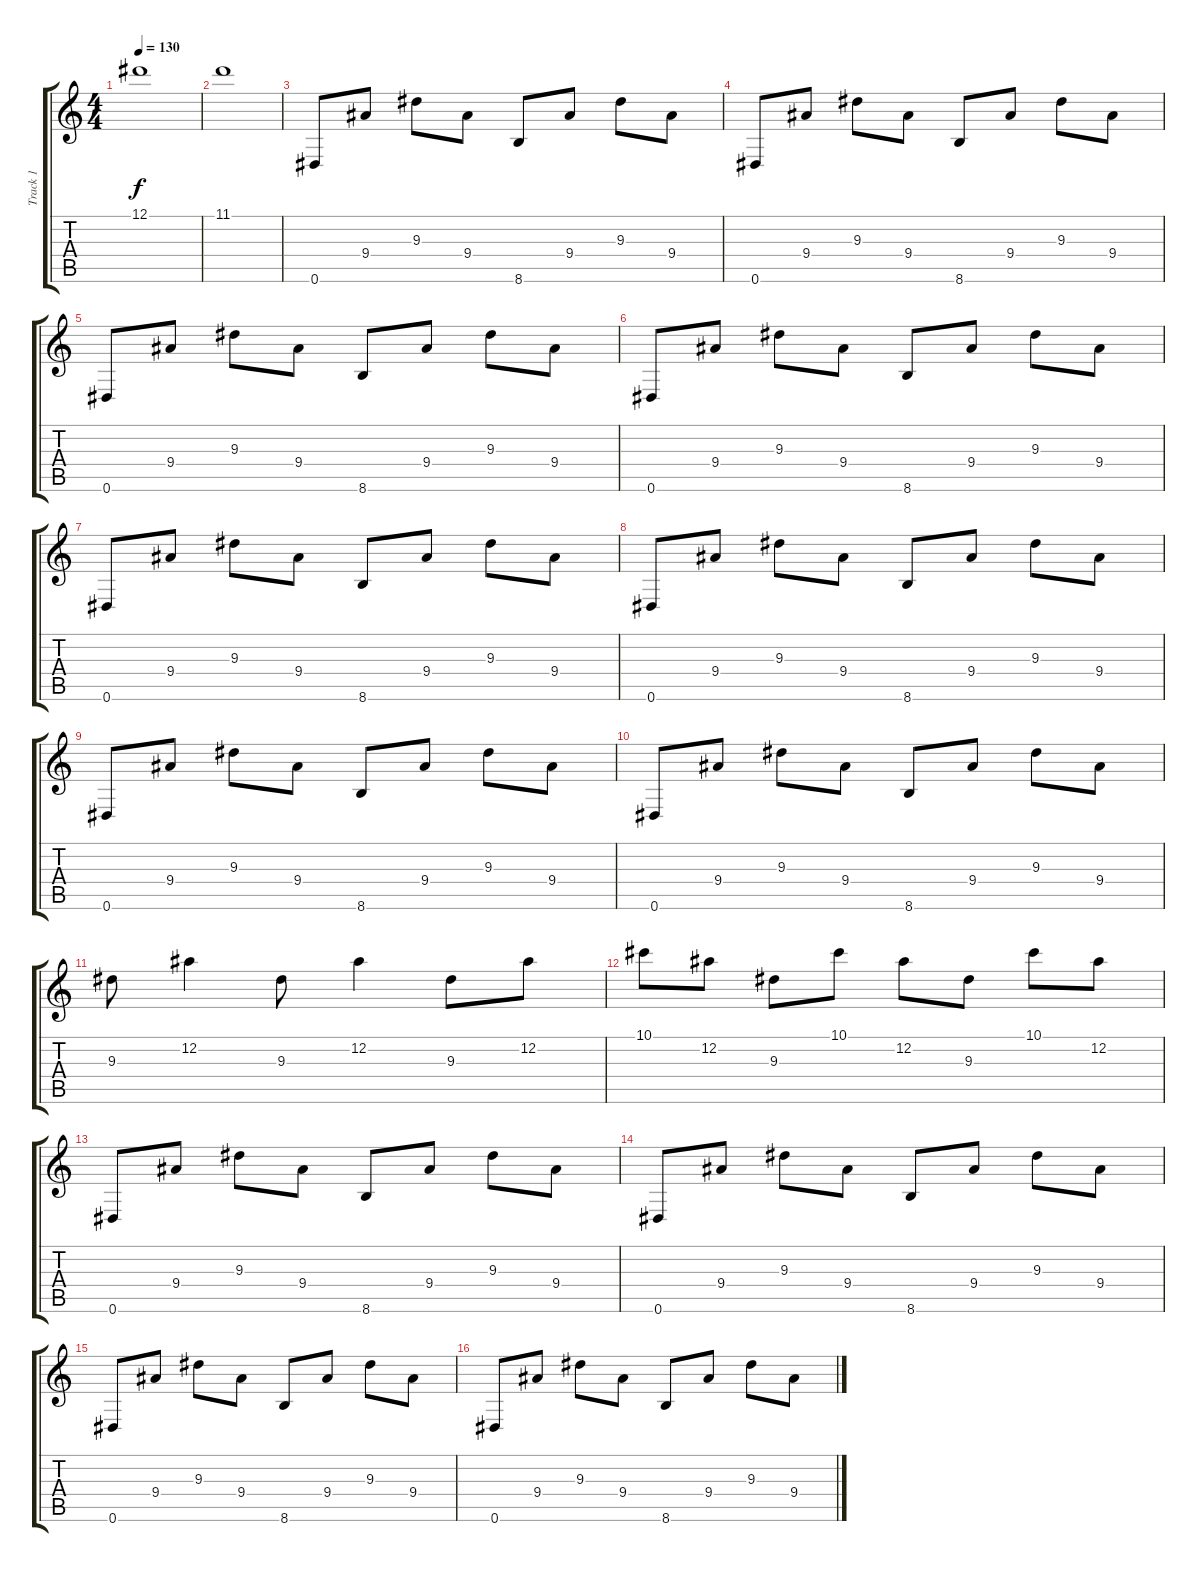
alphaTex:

\track ("Track 1" "Track 1") {instrument distortionguitar}
\staff {score tabs}
\tuning (Eb4 Bb3 Gb3 Db3 Ab2 Eb2) {hide}
\ts (4 4)
\tempo 130
\clef g2
\ks c
12.1.1{dy f} |
11.1.1 |
0.6.8{instrument electricguitarclean} 9.4.8 9.3.8 9.4.8 8.6.8 9.4.8 9.3.8 9.4.8 |
0.6.8 9.4.8 9.3.8 9.4.8 8.6.8 9.4.8 9.3.8 9.4.8 |
0.6.8{instrument electricguitarclean} 9.4.8 9.3.8 9.4.8 8.6.8 9.4.8 9.3.8 9.4.8 |
0.6.8 9.4.8 9.3.8 9.4.8 8.6.8 9.4.8 9.3.8 9.4.8 |
0.6.8{instrument electricguitarclean} 9.4.8 9.3.8 9.4.8 8.6.8 9.4.8 9.3.8 9.4.8 |
0.6.8 9.4.8 9.3.8 9.4.8 8.6.8 9.4.8 9.3.8 9.4.8 |
0.6.8{instrument electricguitarclean} 9.4.8 9.3.8 9.4.8 8.6.8 9.4.8 9.3.8 9.4.8 |
0.6.8 9.4.8 9.3.8 9.4.8 8.6.8 9.4.8 9.3.8 9.4.8 |
9.3.8{instrument electricguitarclean} 12.2.4 9.3.8 12.2.4 9.3.8 12.2.8 |
10.1.8 12.2.8 9.3.8 10.1.8 12.2.8 9.3.8 10.1.8 12.2.8 |
0.6.8{instrument electricguitarclean} 9.4.8 9.3.8 9.4.8 8.6.8 9.4.8 9.3.8 9.4.8 |
0.6.8 9.4.8 9.3.8 9.4.8 8.6.8 9.4.8 9.3.8 9.4.8 |
0.6.8{instrument electricguitarclean} 9.4.8 9.3.8 9.4.8 8.6.8 9.4.8 9.3.8 9.4.8 |
0.6.8 9.4.8 9.3.8 9.4.8 8.6.8 9.4.8 9.3.8 9.4.8
